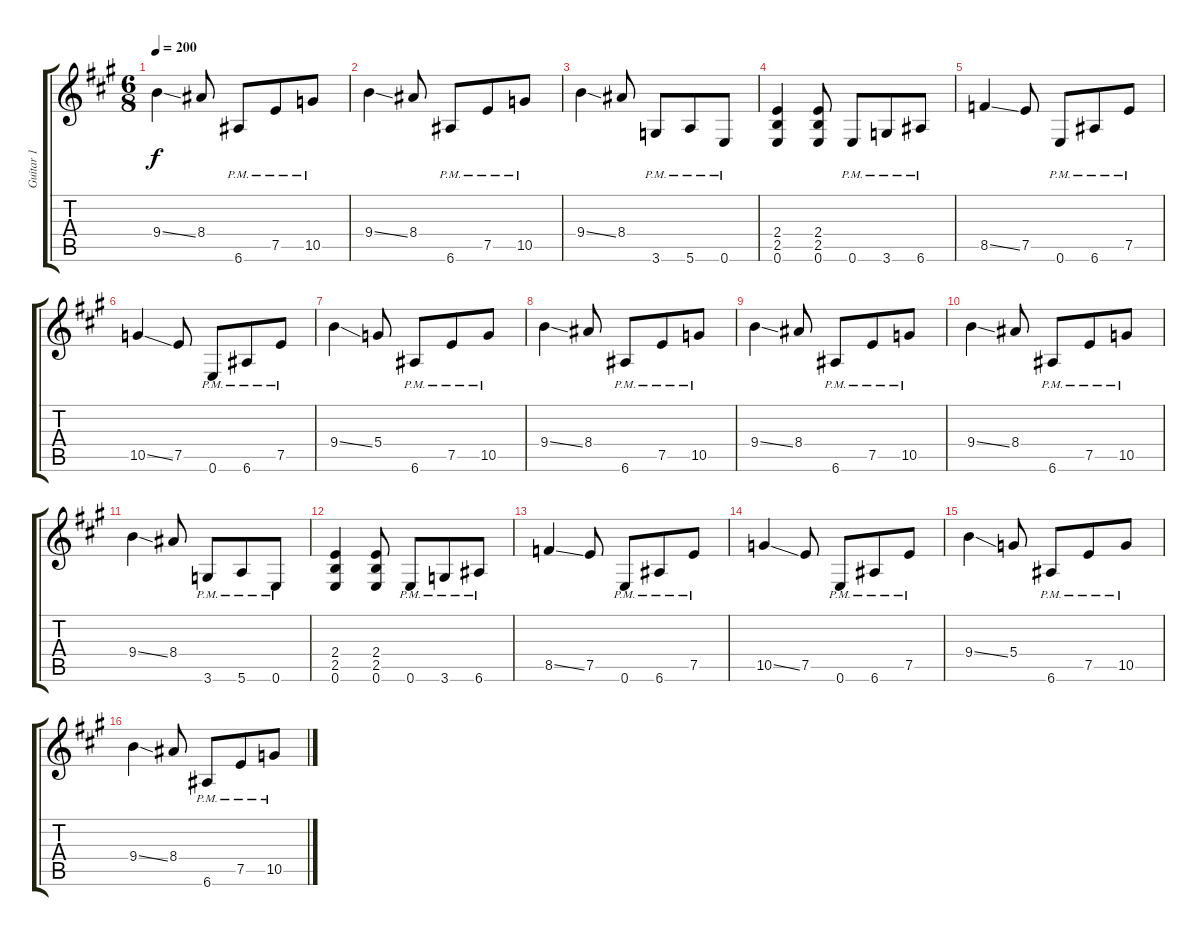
\track ("Guitar 1" "Guitar 1") {instrument distortionguitar}
\staff {score tabs}
\tuning (E4 B3 G3 D3 A2 E2) {hide}
\ts (6 8)
\tempo 200
\clef g2
\ks f#minor
9.4{ss}.4{dy f} 8.4.8 6.6{pm}.8 7.5{pm}.8 10.5{pm}.8 |
9.4{ss}.4 8.4.8 6.6{pm}.8 7.5{pm}.8 10.5{pm}.8 |
9.4{ss}.4 8.4.8 3.6{pm}.8 5.6{pm}.8 0.6{pm}.8 |
(2.4 2.5 0.6).4 (2.4 2.5 0.6).8 0.6{pm}.8 3.6{pm}.8 6.6{pm}.8 |
8.5{ss}.4 7.5.8 0.6{pm}.8 6.6{pm}.8 7.5{pm}.8 |
10.5{ss}.4 7.5.8 0.6{pm}.8 6.6{pm}.8 7.5{pm}.8 |
9.4{ss}.4 5.4.8 6.6{pm}.8 7.5{pm}.8 10.5{pm}.8 |
9.4{ss}.4 8.4.8 6.6{pm}.8 7.5{pm}.8 10.5{pm}.8 |
9.4{ss}.4 8.4.8 6.6{pm}.8 7.5{pm}.8 10.5{pm}.8 |
9.4{ss}.4 8.4.8 6.6{pm}.8 7.5{pm}.8 10.5{pm}.8 |
9.4{ss}.4 8.4.8 3.6{pm}.8 5.6{pm}.8 0.6{pm}.8 |
(2.4 2.5 0.6).4 (2.4 2.5 0.6).8 0.6{pm}.8 3.6{pm}.8 6.6{pm}.8 |
8.5{ss}.4 7.5.8 0.6{pm}.8 6.6{pm}.8 7.5{pm}.8 |
10.5{ss}.4 7.5.8 0.6{pm}.8 6.6{pm}.8 7.5{pm}.8 |
9.4{ss}.4 5.4.8 6.6{pm}.8 7.5{pm}.8 10.5{pm}.8 |
9.4{ss}.4 8.4.8 6.6{pm}.8 7.5{pm}.8 10.5{pm}.8
